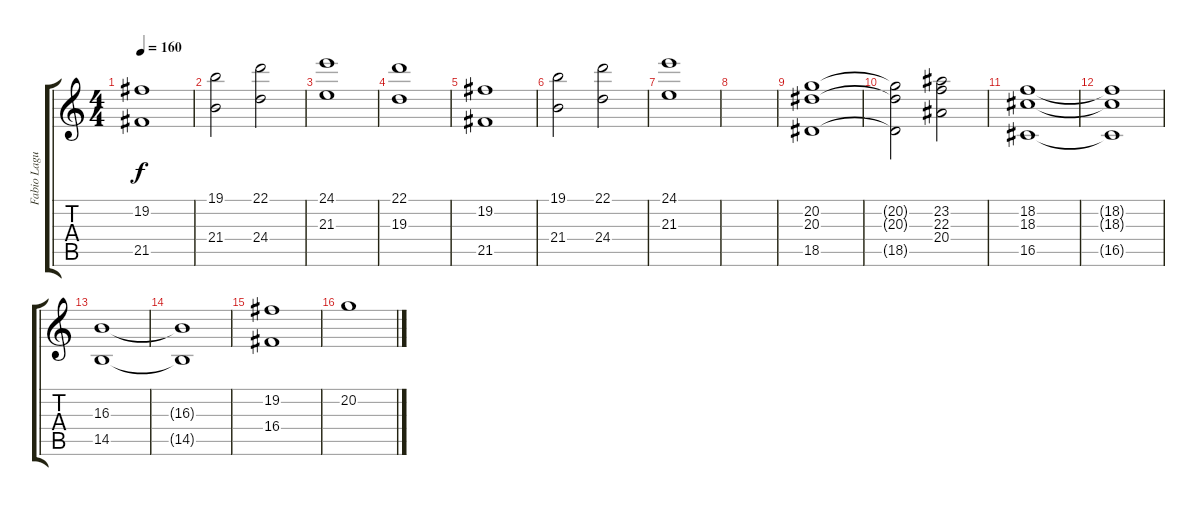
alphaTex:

\track ("Fabio Laguna" "Fabio Lagu") {instrument stringensemble1}
\staff {score tabs}
\tuning (E4 B3 G3 D3 A2 E2) {hide}
\ts (4 4)
\tempo 160
\clef g2
\ks c
(19.2 21.5).1{dy f} |
(19.1 21.4).2 (22.1 24.4).2 |
(24.1 21.3).1 |
(22.1 19.3).1 |
(19.2 21.5).1 |
(19.1 21.4).2 (22.1 24.4).2 |
(24.1 21.3).1 |
|
(20.2 20.3 18.5).1 |
(20.2{t} 20.3{t} 18.5{t}).2 (23.2 22.3 20.4).2 |
(18.2 18.3 16.5).1 |
(18.2{t} 18.3{t} 16.5{t}).1 |
(16.3 14.5).1 |
(16.3{t} 14.5{t}).1 |
(19.2 16.4).1 |
20.2.1
